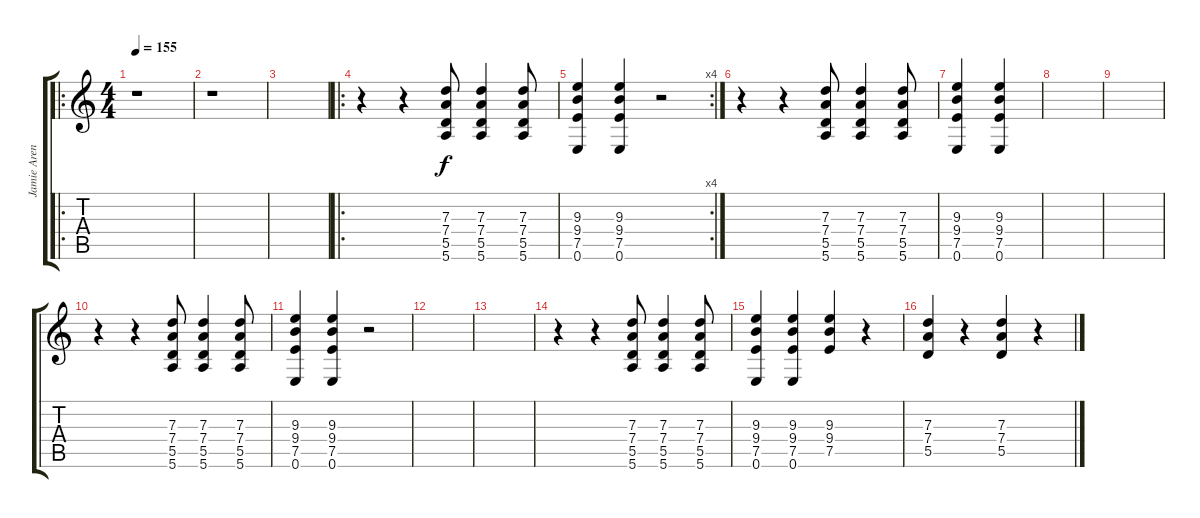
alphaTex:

\track ("Jamie Arentzen" "Jamie Aren") {instrument distortionguitar}
\staff {score tabs}
\tuning (E4 B3 G3 D3 A2 E2) {hide}
\ro
\ts (4 4)
\tempo 155
\clef g2
\ks c
r.1{dy f instrument distortionguitar} |
r.1 |
|
\ro
r.4 r.4 (7.3 7.4 5.5 5.6).8 (7.3 7.4 5.5 5.6).4 (7.3 7.4 5.5 5.6).8 |
\rc 4
(9.3 9.4 7.5 0.6).4 (9.3 9.4 7.5 0.6).4 r.2 |
r.4 r.4 (7.3 7.4 5.5 5.6).8 (7.3 7.4 5.5 5.6).4 (7.3 7.4 5.5 5.6).8 |
(9.3 9.4 7.5 0.6).4 (9.3 9.4 7.5 0.6).4 |
|
|
r.4 r.4 (7.3 7.4 5.5 5.6).8 (7.3 7.4 5.5 5.6).4 (7.3 7.4 5.5 5.6).8 |
(9.3 9.4 7.5 0.6).4 (9.3 9.4 7.5 0.6).4 r.2 |
|
|
r.4 r.4 (7.3 7.4 5.5 5.6).8 (7.3 7.4 5.5 5.6).4 (7.3 7.4 5.5 5.6).8 |
(9.3 9.4 7.5 0.6).4 (9.3 9.4 7.5 0.6).4 (9.3 9.4 7.5).4{balance 13} r.4 |
(7.3 7.4 5.5).4 r.4 (7.3 7.4 5.5).4 r.4
